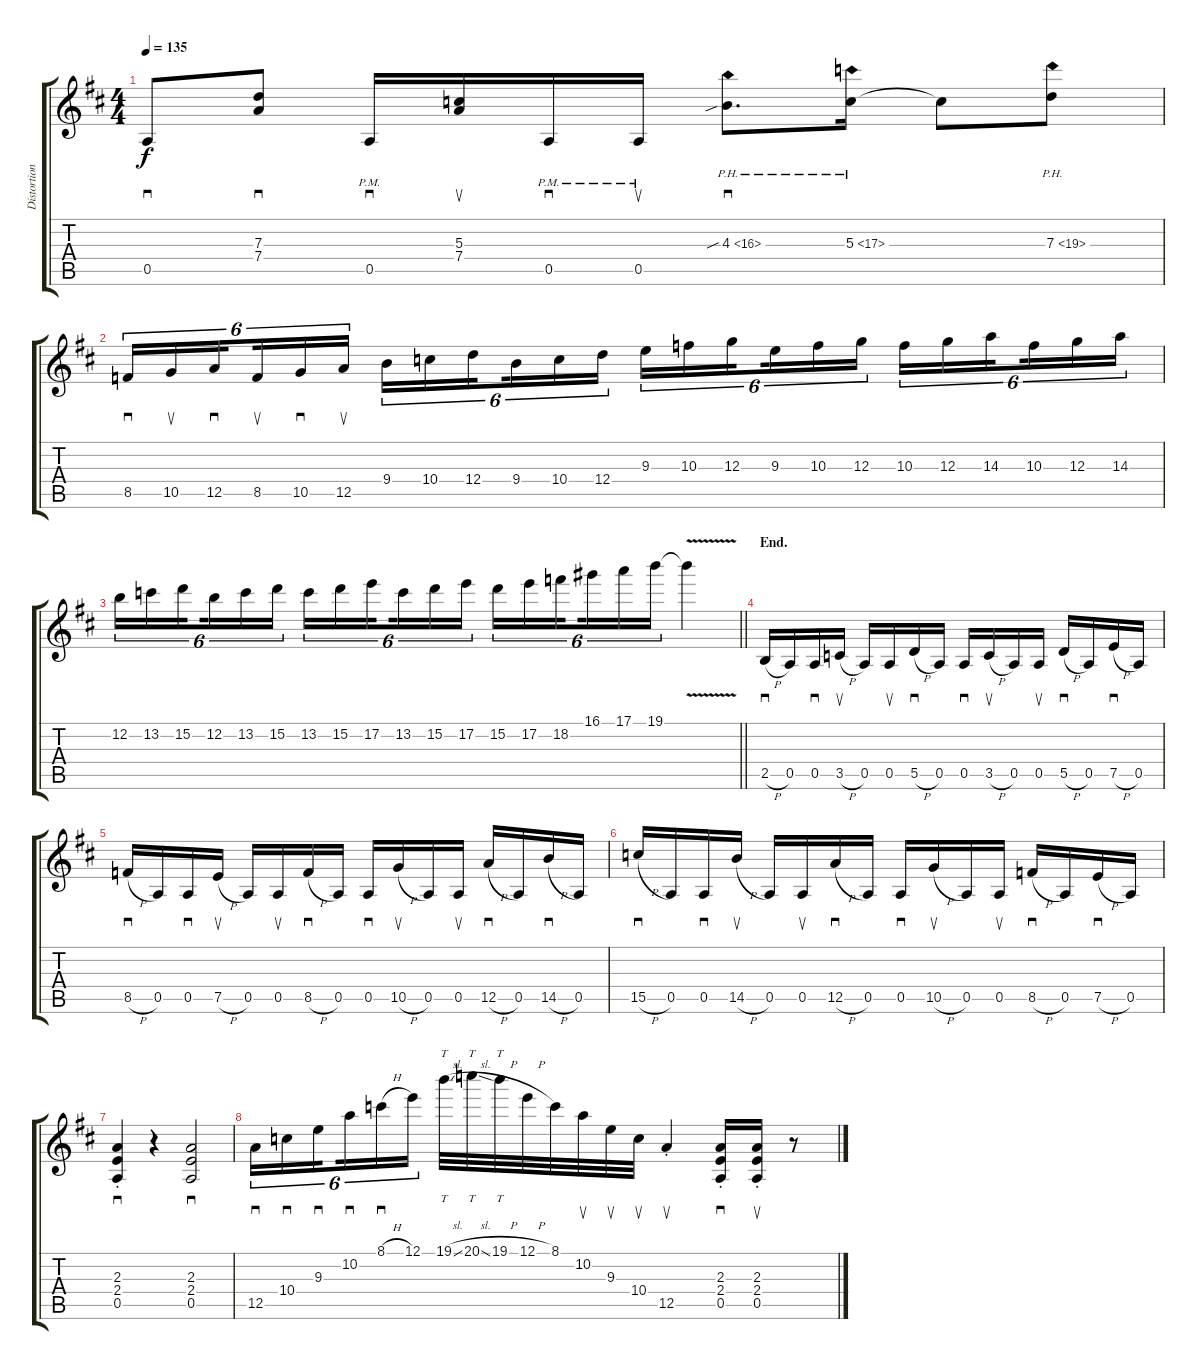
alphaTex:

\track ("Distortion Guitar" "Distortion") {instrument overdrivenguitar}
\staff {score tabs}
\tuning (E4 B3 G3 D3 A2 E2) {hide}
\ts (4 4)
\tempo 135
\clef g2
\ks bminor
0.5.8{sd dy f} (7.3 7.4).8{sd} 0.5{pm}.16{sd} (5.3 7.4).16{su} 0.5{pm}.16{sd} 0.5{pm}.16{su} 4.3{ph 12 sib}.8{d sd} 5.3{ph 12}.16 5.3{t}.8 7.3{ph 12}.8 |
8.5.16{sd tu (6 4)} 10.5.16{su tu (6 4)} 12.5.16{sd tu (6 4) beam splitsecondary} 8.5.16{su tu (6 4)} 10.5.16{sd tu (6 4)} 12.5.16{su tu (6 4)} 9.4.16{tu (6 4)} 10.4.16{tu (6 4)} 12.4.16{tu (6 4) beam splitsecondary} 9.4.16{tu (6 4)} 10.4.16{tu (6 4)} 12.4.16{tu (6 4)} 9.3.16{tu (6 4)} 10.3.16{tu (6 4)} 12.3.16{tu (6 4) beam splitsecondary} 9.3.16{tu (6 4)} 10.3.16{tu (6 4)} 12.3.16{tu (6 4)} 10.3.16{tu (6 4)} 12.3.16{tu (6 4)} 14.3.16{tu (6 4) beam splitsecondary} 10.3.16{tu (6 4)} 12.3.16{tu (6 4)} 14.3.16{tu (6 4)} |
\barLineRight lightlight
12.2.16{tu (6 4)} 13.2.16{tu (6 4)} 15.2.16{tu (6 4) beam splitsecondary} 12.2.16{tu (6 4)} 13.2.16{tu (6 4)} 15.2.16{tu (6 4)} 13.2.16{tu (6 4)} 15.2.16{tu (6 4)} 17.2.16{tu (6 4) beam splitsecondary} 13.2.16{tu (6 4)} 15.2.16{tu (6 4)} 17.2.16{tu (6 4)} 15.2.16{tu (6 4)} 17.2.16{tu (6 4)} 18.2.16{tu (6 4) beam splitsecondary} 16.1.16{tu (6 4)} 17.1.16{tu (6 4)} 19.1.16{tu (6 4)} 19.1{v t}.4 |
\section ("" "End.")
2.5{h}.16{sd} 0.5.16 0.5.16{sd} 3.5{h}.16{su} 0.5.16 0.5.16{su} 5.5{h}.16{sd} 0.5.16 0.5.16{sd} 3.5{h}.16{su} 0.5.16 0.5.16{su} 5.5{h}.16{sd} 0.5.16 7.5{h}.16{sd} 0.5.16 |
8.5{h}.16{sd} 0.5.16 0.5.16{sd} 7.5{h}.16{su} 0.5.16 0.5.16{su} 8.5{h}.16{sd} 0.5.16 0.5.16{sd} 10.5{h}.16{su} 0.5.16 0.5.16{su} 12.5{h}.16{sd} 0.5.16 14.5{h}.16{sd} 0.5.16 |
15.5{h}.16{sd} 0.5.16 0.5.16{sd} 14.5{h}.16{su} 0.5.16 0.5.16{su} 12.5{h}.16{sd} 0.5.16 0.5.16{sd} 10.5{h}.16{su} 0.5.16 0.5.16{su} 8.5{h}.16{sd} 0.5.16 7.5{h}.16{sd} 0.5.16 |
(2.3{st} 2.4{st} 0.5{st}).4{sd} r.4 (2.3 2.4 0.5).2{sd} |
12.5.16{sd tu (6 4)} 10.4.16{sd tu (6 4)} 9.3.16{sd tu (6 4) beam splitsecondary} 10.2.16{sd tu (6 4)} 8.1{h}.16{sd tu (6 4)} 12.1.16{tu (6 4)} 19.1{sl}.32{tt} 20.1{sl}.32{tt} 19.1{h}.32{tt} 12.1{h}.32 8.1.32 10.2.32{su} 9.3.32{su} 10.4.32{su} 12.5{st}.4{su} (2.3{st} 2.4{st} 0.5{st}).16{sd} (2.3{st} 2.4{st} 0.5{st}).16{su} r.8
